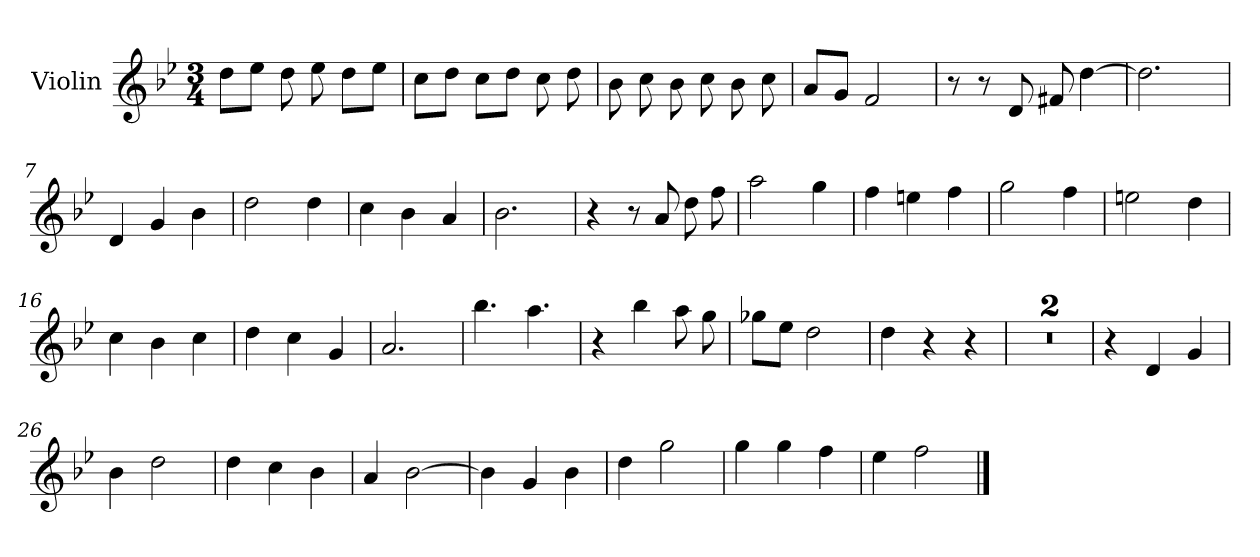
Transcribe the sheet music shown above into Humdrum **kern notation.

**kern
*part1
*staff1
*I"Violin
*I'Vln.
*clefG2
*k[b-e-]
*M3/4
=1
8dd\L
8ee-\J
8dd\
8ee-\
8dd\L
8ee-\J
=2
8cc\L
8dd\J
8cc\L
8dd\J
8cc\
8dd\
=3
8b-\
8cc\
8b-\
8cc\
8b-\
8cc\
=4
8a/L
8g/J
2f/
=5
8r
8r
8d/
8f#X/
[4dd\
=6
2.dd\]
!!LO:LB:g=z
=7
4d/
4g/
4b-\
=8
2dd\
4dd\
=9
4cc\
4b-\
4a/
=10
2.b-\
=11
4r
8r
8a/
8dd\
8ff\
=12
2aa\
4gg\
=13
4ff\
4een\
4ff\
=14
2gg\
4ff\
=15
2een\
4dd\
!!LO:LB:g=z
=16
4cc\
4b-\
4cc\
=17
4dd\
4cc\
4g/
=18
2.a/
=19
4.bb-\
4.aa\
=20
4r
4bb-\
8aa\
8gg\
=21
8gg-X\L
8ee-\J
2dd\
=22
4dd\
4r
4r
=23
2.r
=24
2.r
!!LO:LB:g=z
=25
4r
4d/
4g/
=26
4b-\
2dd\
=27
4dd\
4cc\
4b-\
=28
4a/
[2b-\
=29
4b-\]
4g/
4b-\
=30
4dd\
2gg\
=31
4gg\
4gg\
4ff\
=32
4ee-\
2ff\
==
*-
